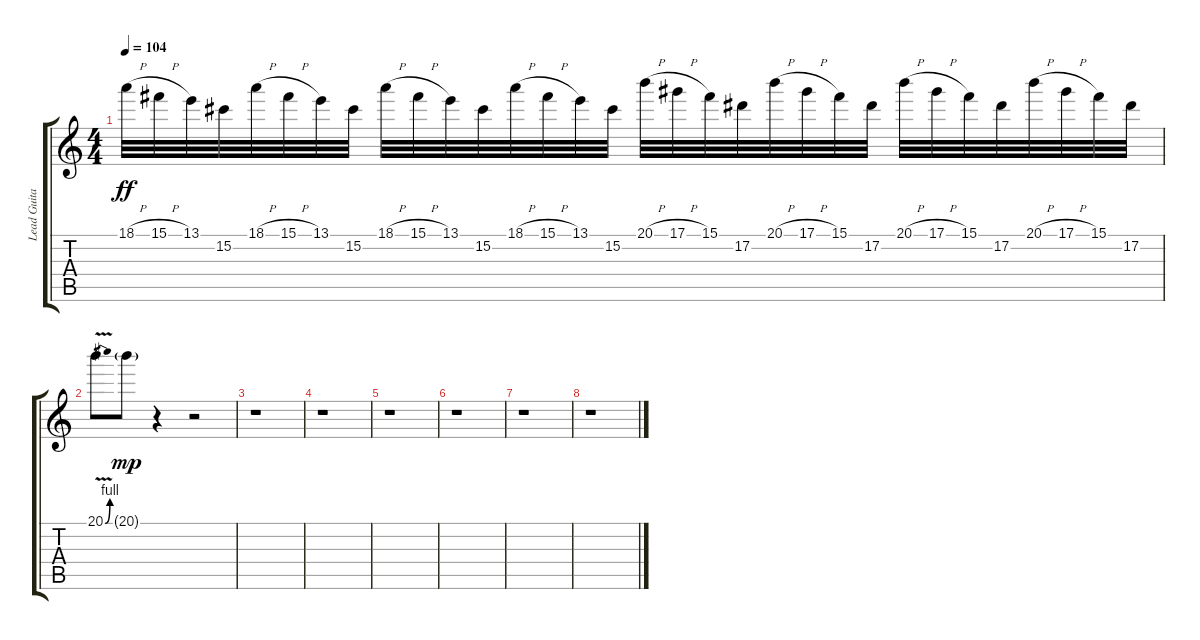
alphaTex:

\track ("Lead Guitar" "Lead Guita") {instrument overdrivenguitar}
\staff {score tabs}
\tuning (Eb4 Bb3 Gb3 Db3 Ab2 Eb2) {hide}
\ts (4 4)
\tempo 104
\clef g2
\ks c
18.1{h}.32{dy ff} 15.1{h}.32 13.1.32 15.2.32 18.1{h}.32 15.1{h}.32 13.1.32 15.2.32 18.1{h}.32 15.1{h}.32 13.1.32 15.2.32 18.1{h}.32 15.1{h}.32 13.1.32 15.2.32 20.1{h}.32 17.1{h}.32 15.1.32 17.2.32 20.1{h}.32 17.1{h}.32 15.1.32 17.2.32 20.1{h}.32 17.1{h}.32 15.1.32 17.2.32 20.1{h}.32 17.1{h}.32 15.1.32 17.2.32 |
20.1{be (bend 0 0 60 4) v}.8 20.1{g}.8{dy mp} r.4 r.2 |
r.1 |
r.1 |
r.1 |
r.1 |
r.1 |
r.1
